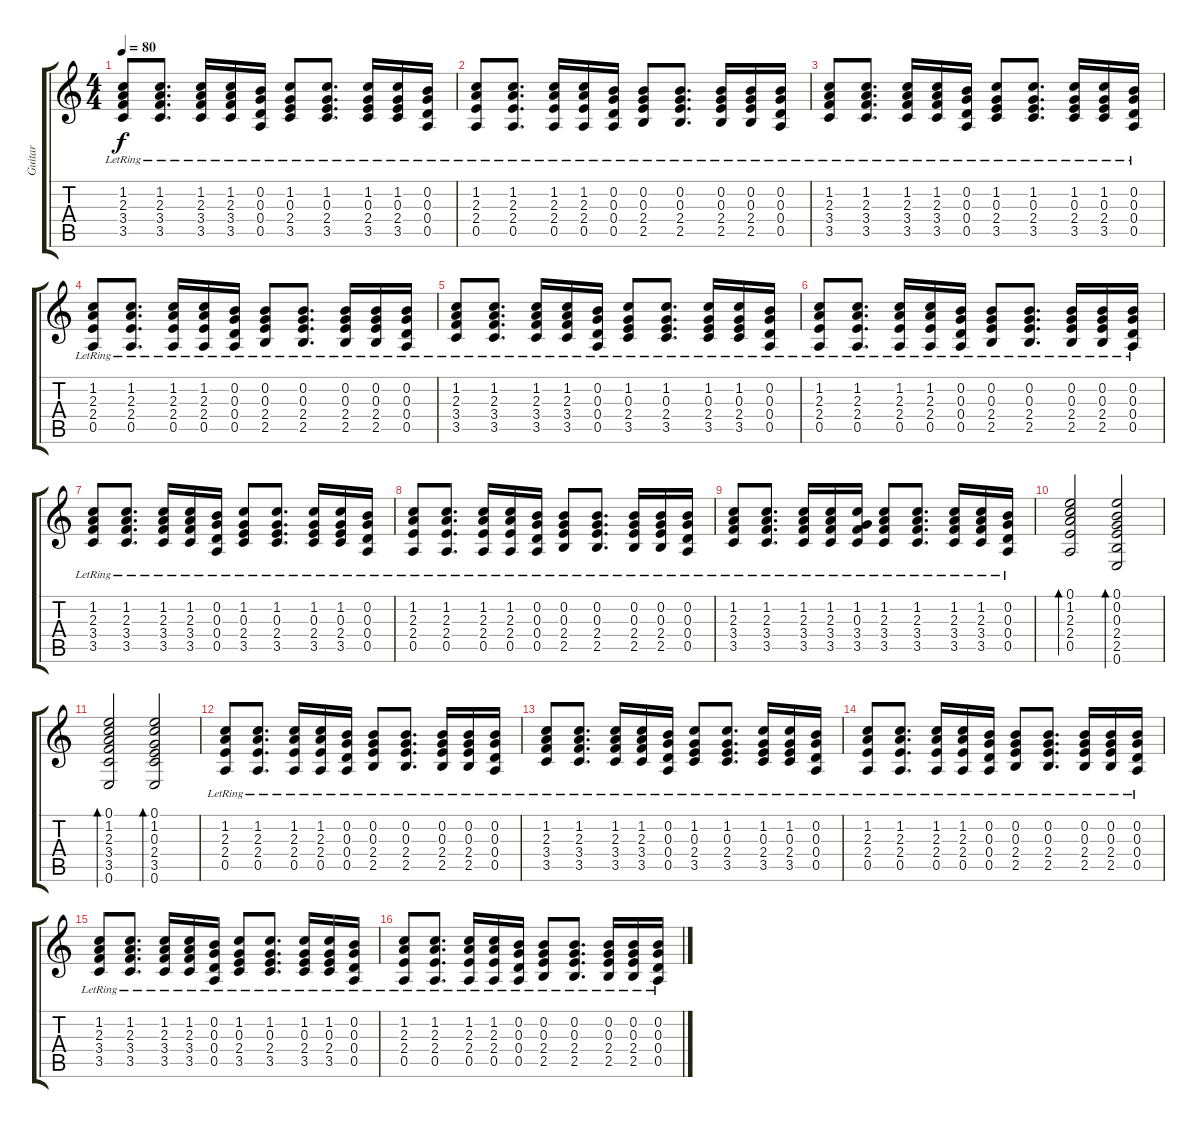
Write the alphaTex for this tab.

\track ("Guitar" "Guitar") {instrument acousticguitarsteel}
\staff {score tabs}
\tuning (E4 B3 G3 D3 A2 E2) {hide}
\ts (4 4)
\tempo 80
\clef g2
\ks c
(1.2{lr} 2.3{lr} 3.4{lr} 3.5{lr}).8{dy f} (1.2{lr} 2.3{lr} 3.4{lr} 3.5{lr}).8{d} (1.2{lr} 2.3{lr} 3.4{lr} 3.5{lr}).16 (1.2{lr} 2.3{lr} 3.4{lr} 3.5{lr}).16 (0.2{lr} 0.3{lr} 0.4{lr} 0.5{lr}).16 (1.2{lr} 0.3{lr} 2.4{lr} 3.5{lr}).8 (1.2{lr} 0.3{lr} 2.4{lr} 3.5{lr}).8{d} (1.2{lr} 0.3{lr} 2.4{lr} 3.5{lr}).16 (1.2{lr} 0.3{lr} 2.4{lr} 3.5{lr}).16 (0.2{lr} 0.3{lr} 0.4{lr} 0.5{lr}).16 |
(1.2{lr} 2.3{lr} 2.4{lr} 0.5{lr}).8 (1.2{lr} 2.3{lr} 2.4{lr} 0.5{lr}).8{d} (1.2{lr} 2.3{lr} 2.4{lr} 0.5{lr}).16 (1.2{lr} 2.3{lr} 2.4{lr} 0.5{lr}).16 (0.2{lr} 0.3{lr} 0.4{lr} 0.5{lr}).16 (0.2{lr} 0.3{lr} 2.4{lr} 2.5{lr}).8 (0.2{lr} 0.3{lr} 2.4{lr} 2.5{lr}).8{d} (0.2{lr} 0.3{lr} 2.4{lr} 2.5{lr}).16 (0.2{lr} 0.3{lr} 2.4{lr} 2.5{lr}).16 (0.2{lr} 0.3{lr} 0.4{lr} 0.5{lr}).16 |
(1.2{lr} 2.3{lr} 3.4{lr} 3.5{lr}).8 (1.2{lr} 2.3{lr} 3.4{lr} 3.5{lr}).8{d} (1.2{lr} 2.3{lr} 3.4{lr} 3.5{lr}).16 (1.2{lr} 2.3{lr} 3.4{lr} 3.5{lr}).16 (0.2{lr} 0.3{lr} 0.4{lr} 0.5{lr}).16 (1.2{lr} 0.3{lr} 2.4{lr} 3.5{lr}).8 (1.2{lr} 0.3{lr} 2.4{lr} 3.5{lr}).8{d} (1.2{lr} 0.3{lr} 2.4{lr} 3.5{lr}).16 (1.2{lr} 0.3{lr} 2.4{lr} 3.5{lr}).16 (0.2{lr} 0.3{lr} 0.4{lr} 0.5{lr}).16 |
(1.2{lr} 2.3{lr} 2.4{lr} 0.5{lr}).8 (1.2{lr} 2.3{lr} 2.4{lr} 0.5{lr}).8{d} (1.2{lr} 2.3{lr} 2.4{lr} 0.5{lr}).16 (1.2{lr} 2.3{lr} 2.4{lr} 0.5{lr}).16 (0.2{lr} 0.3{lr} 0.4{lr} 0.5{lr}).16 (0.2{lr} 0.3{lr} 2.4{lr} 2.5{lr}).8 (0.2{lr} 0.3{lr} 2.4{lr} 2.5{lr}).8{d} (0.2{lr} 0.3{lr} 2.4{lr} 2.5{lr}).16 (0.2{lr} 0.3{lr} 2.4{lr} 2.5{lr}).16 (0.2{lr} 0.3{lr} 0.4{lr} 0.5{lr}).16 |
(1.2{lr} 2.3{lr} 3.4{lr} 3.5{lr}).8 (1.2{lr} 2.3{lr} 3.4{lr} 3.5{lr}).8{d} (1.2{lr} 2.3{lr} 3.4{lr} 3.5{lr}).16 (1.2{lr} 2.3{lr} 3.4{lr} 3.5{lr}).16 (0.2{lr} 0.3{lr} 0.4{lr} 0.5{lr}).16 (1.2{lr} 0.3{lr} 2.4{lr} 3.5{lr}).8 (1.2{lr} 0.3{lr} 2.4{lr} 3.5{lr}).8{d} (1.2{lr} 0.3{lr} 2.4{lr} 3.5{lr}).16 (1.2{lr} 0.3{lr} 2.4{lr} 3.5{lr}).16 (0.2{lr} 0.3{lr} 0.4{lr} 0.5{lr}).16 |
(1.2{lr} 2.3{lr} 2.4{lr} 0.5{lr}).8 (1.2{lr} 2.3{lr} 2.4{lr} 0.5{lr}).8{d} (1.2{lr} 2.3{lr} 2.4{lr} 0.5{lr}).16 (1.2{lr} 2.3{lr} 2.4{lr} 0.5{lr}).16 (0.2{lr} 0.3{lr} 0.4{lr} 0.5{lr}).16 (0.2{lr} 0.3{lr} 2.4{lr} 2.5{lr}).8 (0.2{lr} 0.3{lr} 2.4{lr} 2.5{lr}).8{d} (0.2{lr} 0.3{lr} 2.4{lr} 2.5{lr}).16 (0.2{lr} 0.3{lr} 2.4{lr} 2.5{lr}).16 (0.2{lr} 0.3{lr} 0.4{lr} 0.5{lr}).16 |
(1.2{lr} 2.3{lr} 3.4{lr} 3.5{lr}).8 (1.2{lr} 2.3{lr} 3.4{lr} 3.5{lr}).8{d} (1.2{lr} 2.3{lr} 3.4{lr} 3.5{lr}).16 (1.2{lr} 2.3{lr} 3.4{lr} 3.5{lr}).16 (0.2{lr} 0.3{lr} 0.4{lr} 0.5{lr}).16 (1.2{lr} 0.3{lr} 2.4{lr} 3.5{lr}).8 (1.2{lr} 0.3{lr} 2.4{lr} 3.5{lr}).8{d} (1.2{lr} 0.3{lr} 2.4{lr} 3.5{lr}).16 (1.2{lr} 0.3{lr} 2.4{lr} 3.5{lr}).16 (0.2{lr} 0.3{lr} 0.4{lr} 0.5{lr}).16 |
(1.2{lr} 2.3{lr} 2.4{lr} 0.5{lr}).8 (1.2{lr} 2.3{lr} 2.4{lr} 0.5{lr}).8{d} (1.2{lr} 2.3{lr} 2.4{lr} 0.5{lr}).16 (1.2{lr} 2.3{lr} 2.4{lr} 0.5{lr}).16 (0.2{lr} 0.3{lr} 0.4{lr} 0.5{lr}).16 (0.2{lr} 0.3{lr} 2.4{lr} 2.5{lr}).8 (0.2{lr} 0.3{lr} 2.4{lr} 2.5{lr}).8{d} (0.2{lr} 0.3{lr} 2.4{lr} 2.5{lr}).16 (0.2{lr} 0.3{lr} 2.4{lr} 2.5{lr}).16 (0.2{lr} 0.3{lr} 0.4{lr} 0.5{lr}).16 |
(1.2{lr} 2.3{lr} 3.4{lr} 3.5{lr}).8 (1.2{lr} 2.3{lr} 3.4{lr} 3.5{lr}).8{d} (1.2{lr} 2.3{lr} 3.4{lr} 3.5{lr}).16 (1.2{lr} 2.3{lr} 3.4{lr} 3.5{lr}).16 (1.2{lr} 0.3{lr} 3.4{lr} 3.5{lr}).16 (1.2{lr} 2.3{lr} 3.4{lr} 3.5{lr}).8 (1.2{lr} 2.3{lr} 3.4{lr} 3.5{lr}).8{d} (1.2{lr} 2.3{lr} 3.4{lr} 3.5{lr}).16 (1.2{lr} 2.3{lr} 3.4{lr} 3.5{lr}).16 (0.2{lr} 0.3{lr} 0.4{lr} 0.5{lr}).16 |
(0.1 1.2 2.3 2.4 0.5).2{bd 120} (0.1 0.2 0.3 2.4 2.5 0.6).2{bd 120} |
(0.1 1.2 2.3 3.4 3.5 0.6).2{bd 120} (0.1 1.2 0.3 2.4 3.5 0.6).2{bd 120} |
(1.2{lr} 2.3{lr} 2.4{lr} 0.5{lr}).8 (1.2{lr} 2.3{lr} 2.4{lr} 0.5{lr}).8{d} (1.2{lr} 2.3{lr} 2.4{lr} 0.5{lr}).16 (1.2{lr} 2.3{lr} 2.4{lr} 0.5{lr}).16 (0.2{lr} 0.3{lr} 0.4{lr} 0.5{lr}).16 (0.2{lr} 0.3{lr} 2.4{lr} 2.5{lr}).8 (0.2{lr} 0.3{lr} 2.4{lr} 2.5{lr}).8{d} (0.2{lr} 0.3{lr} 2.4{lr} 2.5{lr}).16 (0.2{lr} 0.3{lr} 2.4{lr} 2.5{lr}).16 (0.2{lr} 0.3{lr} 0.4{lr} 0.5{lr}).16 |
(1.2{lr} 2.3{lr} 3.4{lr} 3.5{lr}).8 (1.2{lr} 2.3{lr} 3.4{lr} 3.5{lr}).8{d} (1.2{lr} 2.3{lr} 3.4{lr} 3.5{lr}).16 (1.2{lr} 2.3{lr} 3.4{lr} 3.5{lr}).16 (0.2{lr} 0.3{lr} 0.4{lr} 0.5{lr}).16 (1.2{lr} 0.3{lr} 2.4{lr} 3.5{lr}).8 (1.2{lr} 0.3{lr} 2.4{lr} 3.5{lr}).8{d} (1.2{lr} 0.3{lr} 2.4{lr} 3.5{lr}).16 (1.2{lr} 0.3{lr} 2.4{lr} 3.5{lr}).16 (0.2{lr} 0.3{lr} 0.4{lr} 0.5{lr}).16 |
(1.2{lr} 2.3{lr} 2.4{lr} 0.5{lr}).8 (1.2{lr} 2.3{lr} 2.4{lr} 0.5{lr}).8{d} (1.2{lr} 2.3{lr} 2.4{lr} 0.5{lr}).16 (1.2{lr} 2.3{lr} 2.4{lr} 0.5{lr}).16 (0.2{lr} 0.3{lr} 0.4{lr} 0.5{lr}).16 (0.2{lr} 0.3{lr} 2.4{lr} 2.5{lr}).8 (0.2{lr} 0.3{lr} 2.4{lr} 2.5{lr}).8{d} (0.2{lr} 0.3{lr} 2.4{lr} 2.5{lr}).16 (0.2{lr} 0.3{lr} 2.4{lr} 2.5{lr}).16 (0.2{lr} 0.3{lr} 0.4{lr} 0.5{lr}).16 |
(1.2{lr} 2.3{lr} 3.4{lr} 3.5{lr}).8 (1.2{lr} 2.3{lr} 3.4{lr} 3.5{lr}).8{d} (1.2{lr} 2.3{lr} 3.4{lr} 3.5{lr}).16 (1.2{lr} 2.3{lr} 3.4{lr} 3.5{lr}).16 (0.2{lr} 0.3{lr} 0.4{lr} 0.5{lr}).16 (1.2{lr} 0.3{lr} 2.4{lr} 3.5{lr}).8 (1.2{lr} 0.3{lr} 2.4{lr} 3.5{lr}).8{d} (1.2{lr} 0.3{lr} 2.4{lr} 3.5{lr}).16 (1.2{lr} 0.3{lr} 2.4{lr} 3.5{lr}).16 (0.2{lr} 0.3{lr} 0.4{lr} 0.5{lr}).16 |
(1.2{lr} 2.3{lr} 2.4{lr} 0.5{lr}).8 (1.2{lr} 2.3{lr} 2.4{lr} 0.5{lr}).8{d} (1.2{lr} 2.3{lr} 2.4{lr} 0.5{lr}).16 (1.2{lr} 2.3{lr} 2.4{lr} 0.5{lr}).16 (0.2{lr} 0.3{lr} 0.4{lr} 0.5{lr}).16 (0.2{lr} 0.3{lr} 2.4{lr} 2.5{lr}).8 (0.2{lr} 0.3{lr} 2.4{lr} 2.5{lr}).8{d} (0.2{lr} 0.3{lr} 2.4{lr} 2.5{lr}).16 (0.2{lr} 0.3{lr} 2.4{lr} 2.5{lr}).16 (0.2{lr} 0.3{lr} 0.4{lr} 0.5{lr}).16
